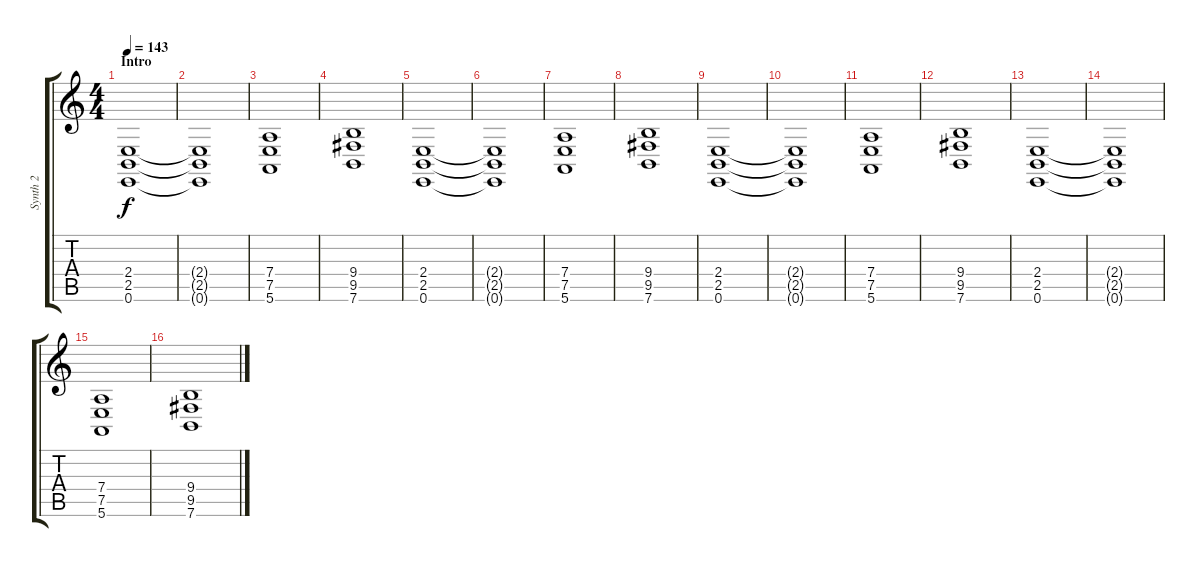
\track ("Synth 2" "Synth 2") {instrument synthstrings1}
\staff {score tabs}
\tuning (E4 B3 G3 D3 A2 E2) {hide}
\ts (4 4)
\section ("" "Intro")
\tempo 143
\clef g2
\ks c
(2.4 2.5 0.6).1{dy f instrument synthstrings1} |
(2.4{t} 2.5{t} 0.6{t}).1 |
(7.4 7.5 5.6).1 |
(9.4 9.5 7.6).1 |
(2.4 2.5 0.6).1 |
(2.4{t} 2.5{t} 0.6{t}).1 |
(7.4 7.5 5.6).1 |
(9.4 9.5 7.6).1 |
(2.4 2.5 0.6).1 |
(2.4{t} 2.5{t} 0.6{t}).1 |
(7.4 7.5 5.6).1 |
(9.4 9.5 7.6).1 |
(2.4 2.5 0.6).1 |
(2.4{t} 2.5{t} 0.6{t}).1 |
(7.4 7.5 5.6).1 |
(9.4 9.5 7.6).1
